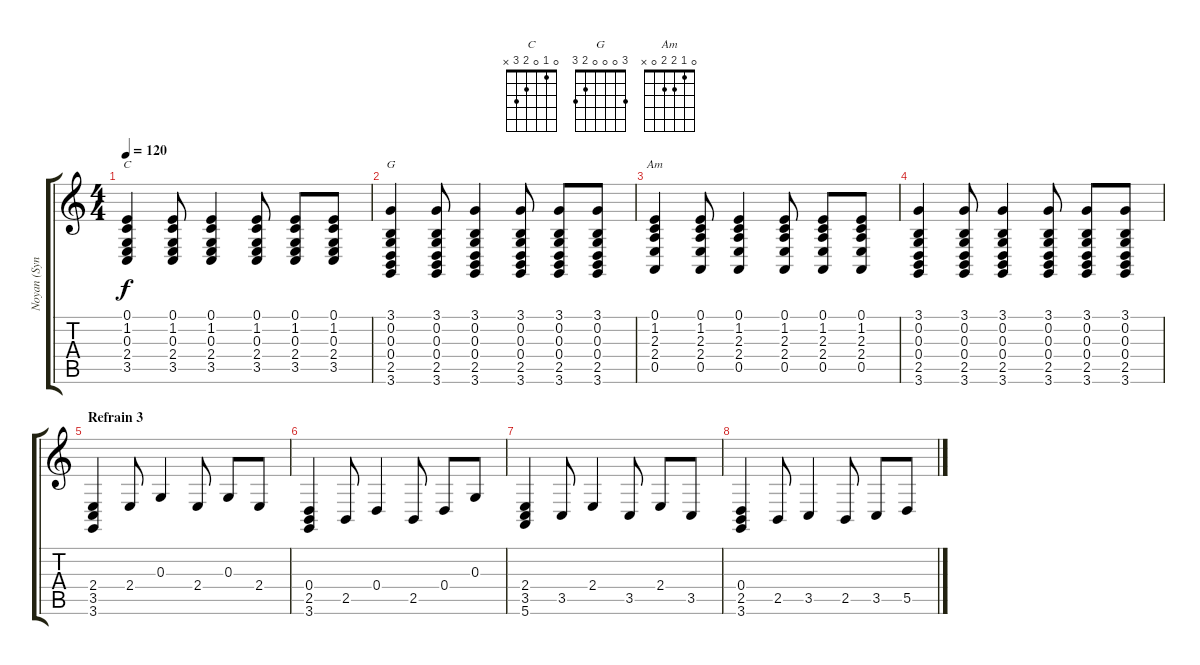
\track ("Noyan (Synth)" "Noyan (Syn") {instrument synthstrings1}
\staff {score tabs}
\tuning (E4 B3 G3 D3 A2 E2) {hide}
\chord ("C" 0 1 0 2 3 x)
\chord ("G" 3 0 0 0 2 3)
\chord ("Am" 0 1 2 2 0 x)
\ts (4 4)
\tempo 120
\clef g2
\ks c
(0.1 1.2 0.3 2.4 3.5).4{ch "C" dy f} (0.1 1.2 0.3 2.4 3.5).8 (0.1 1.2 0.3 2.4 3.5).4 (0.1 1.2 0.3 2.4 3.5).8 (0.1 1.2 0.3 2.4 3.5).8 (0.1 1.2 0.3 2.4 3.5).8 |
(3.1 0.2 0.3 0.4 2.5 3.6).4{ch "G"} (3.1 0.2 0.3 0.4 2.5 3.6).8 (3.1 0.2 0.3 0.4 2.5 3.6).4 (3.1 0.2 0.3 0.4 2.5 3.6).8 (3.1 0.2 0.3 0.4 2.5 3.6).8 (3.1 0.2 0.3 0.4 2.5 3.6).8 |
(0.1 1.2 2.3 2.4 0.5).4{ch "Am"} (0.1 1.2 2.3 2.4 0.5).8 (0.1 1.2 2.3 2.4 0.5).4 (0.1 1.2 2.3 2.4 0.5).8 (0.1 1.2 2.3 2.4 0.5).8 (0.1 1.2 2.3 2.4 0.5).8 |
(3.1 0.2 0.3 0.4 2.5 3.6).4 (3.1 0.2 0.3 0.4 2.5 3.6).8 (3.1 0.2 0.3 0.4 2.5 3.6).4 (3.1 0.2 0.3 0.4 2.5 3.6).8 (3.1 0.2 0.3 0.4 2.5 3.6).8 (3.1 0.2 0.3 0.4 2.5 3.6).8 |
\section ("" "Refrain 3")
(2.4 3.5 3.6).4 2.4.8 0.3.4 2.4.8 0.3.8 2.4.8 |
(0.4 2.5 3.6).4 2.5.8 0.4.4 2.5.8 0.4.8 0.3.8 |
(2.4 3.5 5.6).4 3.5.8 2.4.4 3.5.8 2.4.8 3.5.8 |
(0.4 2.5 3.6).4 2.5.8 3.5.4 2.5.8 3.5.8 5.5.8
